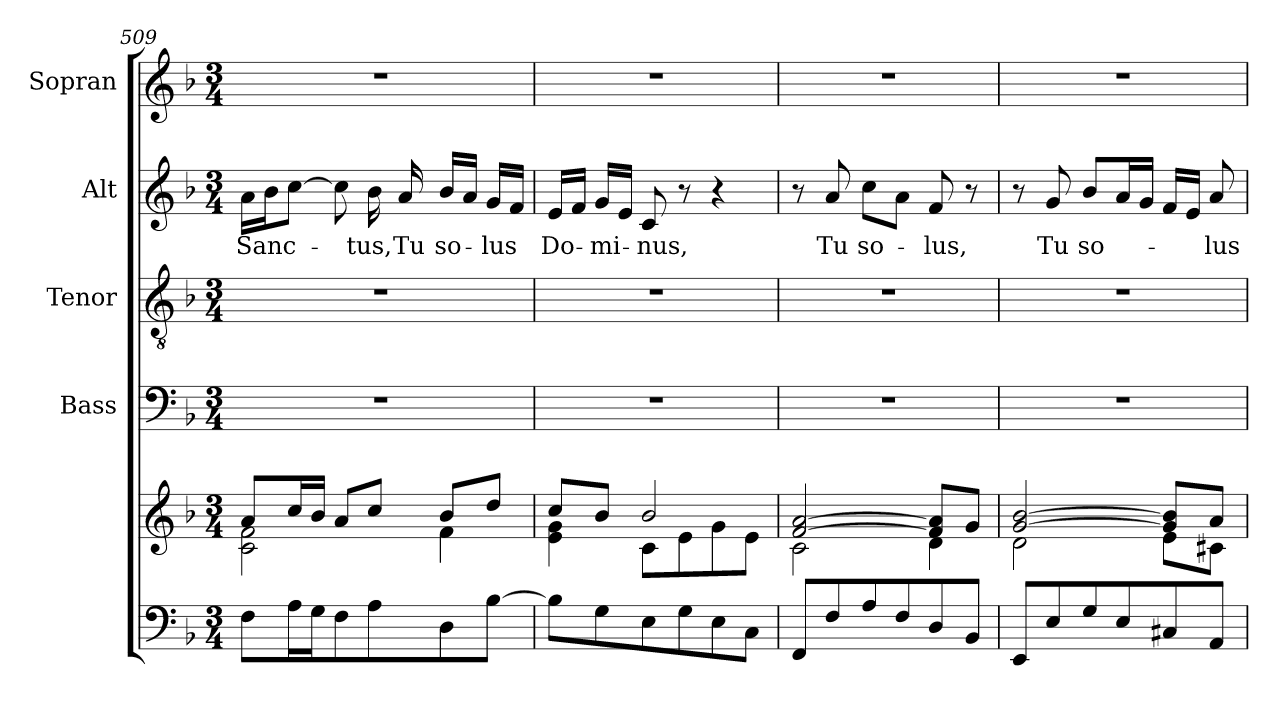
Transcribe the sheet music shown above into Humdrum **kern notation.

**kern	**kern	**kern	**kern	**kern	**text	**kern
*part5	*part5	*part4	*part3	*part2	*part2	*part1
*staff6	*staff5	*staff4	*staff3	*staff2	*staff2	*staff1
*	*	*I"Bass	*I"Tenor	*I"Alt	*	*I"Sopran
*	*	*I'B.	*I'T.	*I'A.	*	*I'S.
*clefF4	*clefG2	*clefF4	*clefGv2	*clefG2	*	*clefG2
*k[b-]	*k[b-]	*k[b-]	*k[b-]	*k[b-]	*	*k[b-]
*F:	*F:	*F:	*F:	*F:	*	*F:
*M3/4	*M3/4	*M3/4	*M3/4	*M3/4	*	*M3/4
=509	=509	=509	=509	=509	=509	=509
*	*^	*	*	*	*	*
!	!	!	!	!	!	!LO:LY:b	!
8F\L	8a/L	2c\ 2f\	2.r	2.r	16a\LL	Sanc-	2.r
.	.	.	.	.	16b-\J	.	.
16A\L	16cc/L	.	.	.	[8cc\J	.	.
16G\J	16b-/JJ	.	.	.	.	.	.
8F\	8a/L	.	.	.	8cc\]	.	.
!	!	!	!	!	!	!LO:LY:b	!
8A\	8cc/J	.	.	.	16b-\	-tus,	.
!	!	!	!	!	!	!LO:LY:b	!
.	.	.	.	.	16a/	Tu	.
!	!	!	!	!	!	!LO:LY:b	!
8D\	8b-/L	4f\	.	.	16b-/LL	so-	.
.	.	.	.	.	16a/JJ	.	.
!	!	!	!	!	!	!LO:LY:b	!
[8B-\J	8dd/J	.	.	.	16g/LL	-lus	.
.	.	.	.	.	16f/JJ	.	.
=510	=510	=510	=510	=510	=510	=510	=510
!	!	!	!	!	!	!LO:LY:b	!
8B-\L]	8cc/L	4e\ 4g\	2.r	2.r	16e/LL	Do-	2.r
.	.	.	.	.	16f/JJ	.	.
!	!	!	!	!	!	!LO:LY:b	!
8G\	8b-/J	.	.	.	16g/LL	-mi-	.
.	.	.	.	.	16e/JJ	.	.
!	!	!	!	!	!	!LO:LY:b	!
8E\	2b-/	8c\L	.	.	8c/	-nus,	.
8G\	.	8e\	.	.	8r	.	.
8E\	.	8g\	.	.	4r	.	.
8C\J	.	8e\J	.	.	.	.	.
=511	=511	=511	=511	=511	=511	=511	=511
8FF/L	[>2f/ [>2a/	2c\	2.r	2.r	8r	.	2.r
!	!	!	!	!	!	!LO:LY:b	!
8F/	.	.	.	.	8a/	Tu	.
!	!	!	!	!	!	!LO:LY:b	!
8A/	.	.	.	.	8cc\L	so-	.
8F/	.	.	.	.	8a\J	.	.
!	!	!	!	!	!	!LO:LY:b	!
8D/	8f/] 8a/]L	4d\	.	.	8f/	-lus,	.
8BB-/J	8g/J	.	.	.	8r	.	.
!!LO:PB:g=z
=512	=512	=512	=512	=512	=512	=512	=512
8EE/L	[>2g/ [>2b-/	2d\	2.r	2.r	8r	.	2.r
!	!	!	!	!	!	!LO:LY:b	!
8E/	.	.	.	.	8g/	Tu	.
!	!	!	!	!	!	!LO:LY:b	!
8G/	.	.	.	.	8b-/L	so-	.
8E/	.	.	.	.	16a/L	.	.
.	.	.	.	.	16g/JJ	.	.
8C#X/	8g/] 8b-/]L	8e\L	.	.	16f/LL	.	.
.	.	.	.	.	16e/JJ	.	.
!	!	!	!	!	!	!LO:LY:b	!
8AA/J	8a/J	8c#X\J	.	.	8a/	-lus	.
*	*v	*v	*	*	*	*	*
=	=	=	=	=	=	=
*-	*-	*-	*-	*-	*-	*-
